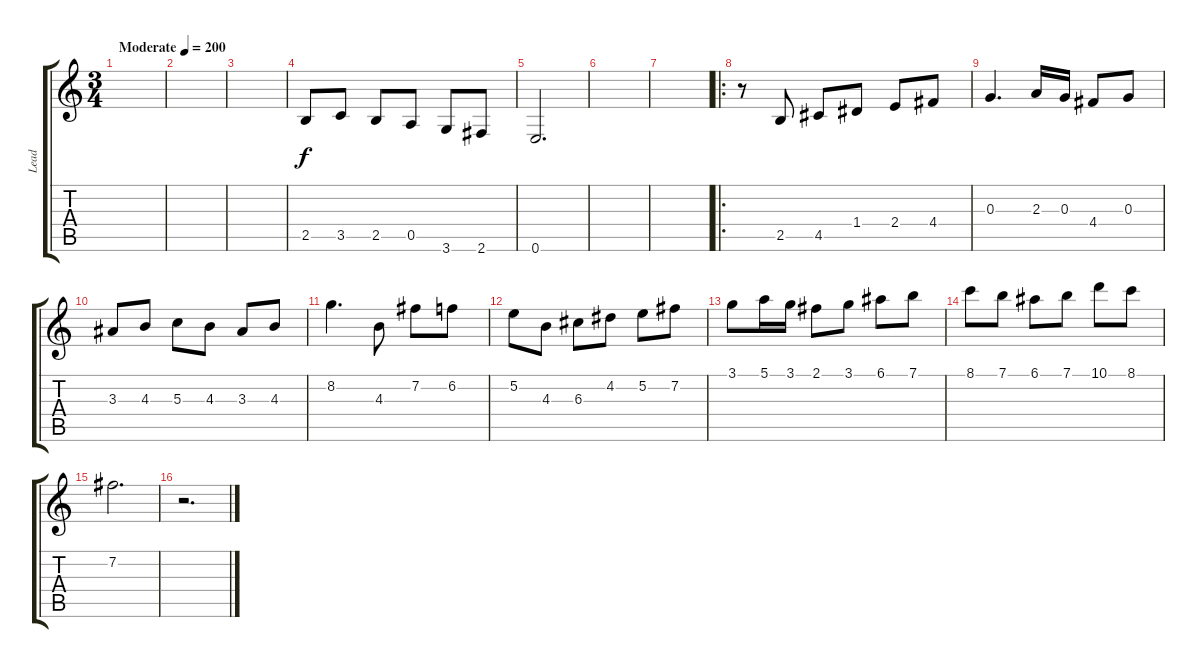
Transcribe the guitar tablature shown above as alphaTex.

\track ("Lead" "Lead") {instrument acousticguitarsteel}
\staff {score tabs}
\tuning (E4 B3 G3 D3 A2 E2) {hide}
\ts (3 4)
\tempo (200 "Moderate")
\clef g2
\ks c
|
|
|
2.5.8 3.5.8 2.5.8 0.5.8 3.6.8 2.6.8 |
0.6.2{d} |
|
|
\ro
r.8 2.5.8 4.5.8 1.4.8 2.4.8 4.4.8 |
0.3.4{d} 2.3.16 0.3.16 4.4.8 0.3.8 |
3.3.8 4.3.8 5.3.8 4.3.8 3.3.8 4.3.8 |
8.2.4{d} 4.3.8 7.2.8 6.2.8 |
5.2.8 4.3.8 6.3.8 4.2.8 5.2.8 7.2.8 |
3.1.8 5.1.16 3.1.16 2.1.8 3.1.8 6.1.8 7.1.8 |
8.1.8 7.1.8 6.1.8 7.1.8 10.1.8 8.1.8 |
7.2.2{d} |
r.2{d}
